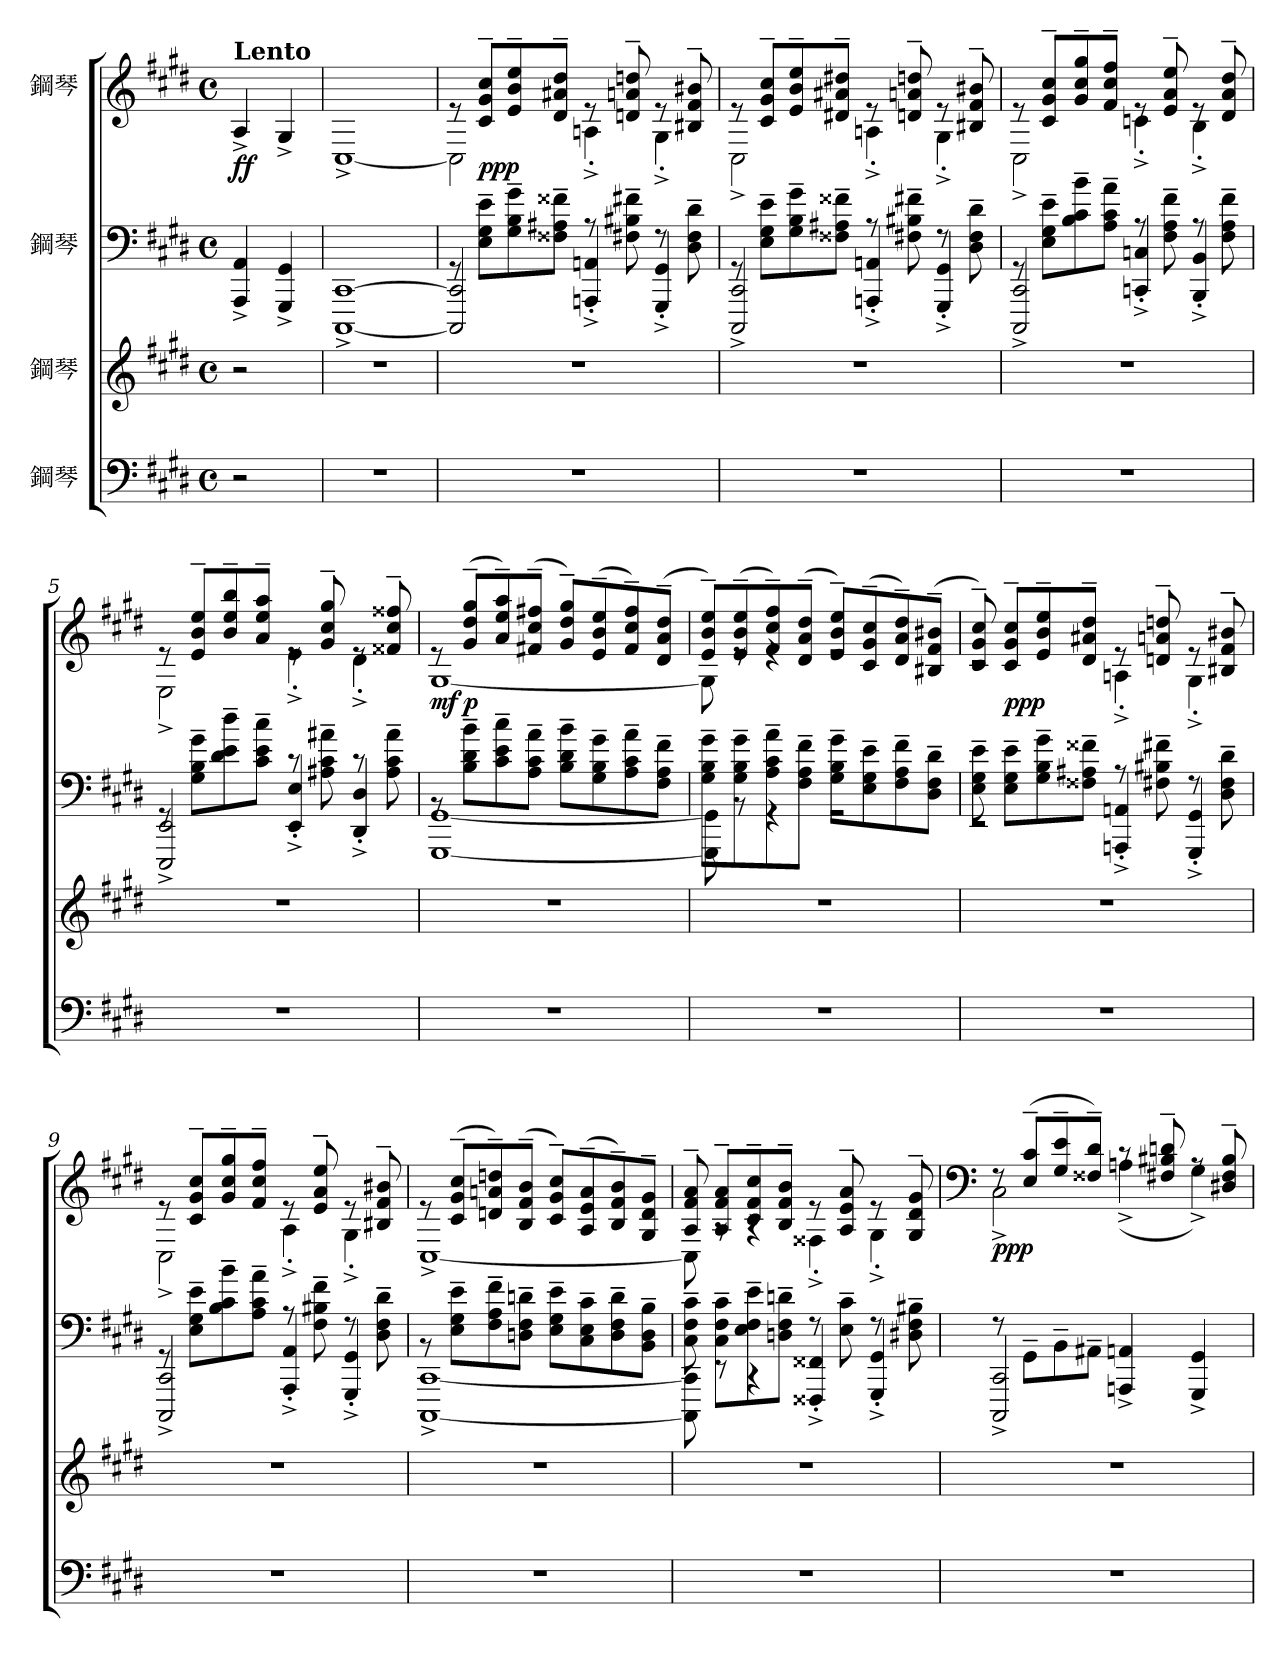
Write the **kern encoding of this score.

**kern	**kern	**kern	**kern	**dynam
*part4	*part3	*part2	*part1	*part1
*staff4	*staff3	*staff2	*staff1	*staff1
*I"鋼琴	*I"鋼琴	*I"鋼琴	*I"鋼琴	*
*clefF4	*clefG2	*clefF4	*clefG2	*
*k[f#c#g#d#]	*k[f#c#g#d#]	*k[f#c#g#d#]	*k[f#c#g#d#]	*
*M4/4	*M4/4	*M4/4	*M4/4	*
*met(c)	*met(c)	*met(c)	*met(c)	*
*MM48	*MM48	*MM48	*MM48	*
=	=	=	=	=
!	!	!	!LO:TX:a:B:t=Lento	!
!	!	!	!	!LO:DY:b
2r	2r	4AAA/^ 4AA/^	4A^/	ff
*	*	*	*MM42	*
.	.	4GGG#/^ 4GG#/^	4G#^/	.
=1	=1	=1	=1	=1
*	*	*	*MM50	*
1r	1r	[1CCC#^ [1CC#^	[1C#^	.
=2	=2	=2	=2	=2
*	*	*^	*^	*
1r	1r	8rGG	2CCC#/] 2CC#/]	8re	2C#\]	.
*	*	*	*	*MM52	*	*
!	!	!	!	!	!	!LO:DY:b
.	.	8E\~ 8G#\~ 8e\~L	.	8c#/~ 8g#/~ 8cc#/~L	.	ppp
.	.	8G#\~ 8B\~ 8g#\~	.	8e/~ 8b/~ 8ee/~	.	.
.	.	8F##X\~ 8A#X\~ 8f##X\~J	.	8d#/~ 8a#X/~ 8dd#/~J	.	.
*	*	*	*	*MM48	*	*
.	.	8r	4AAAn/'^ 4AAn/'^	8re	4An'^\	.
.	.	8F#X\~ 8B#X\~ 8f#X\~	.	8dn/~ 8an/~ 8ddn/~	.	.
*	*	*	*	*MM42	*	*
.	.	8r	4GGG#/'^ 4GG#/'^	8re	4G#'^\	.
.	.	8D#\~ 8F#\~ 8d#\~	.	8B#X/~ 8f#/~ 8b#X/~	.	.
=3	=3	=3	=3	=3	=3	=3
*	*	*	*	*MM36	*	*
1r	1r	8rGG	2CCC#/^ 2CC#/^	8re	2C#^\	.
*	*	*	*	*MM52	*	*
.	.	8E\~ 8G#\~ 8e\~L	.	8c#/~ 8g#/~ 8cc#/~L	.	.
.	.	8G#\~ 8B\~ 8g#\~	.	8e/~ 8b/~ 8ee/~	.	.
.	.	8F##X\~ 8A#X\~ 8f##X\~J	.	8d#X/~ 8a#X/~ 8dd#X/~J	.	.
*	*	*	*	*MM48	*	*
.	.	8r	4AAAn/'^ 4AAn/'^	8re	4An'^\	.
.	.	8F#X\~ 8B#X\~ 8f#X\~	.	8dn/~ 8an/~ 8ddn/~	.	.
*	*	*	*	*MM42	*	*
.	.	8r	4GGG#/'^ 4GG#/'^	8re	4G#'^\	.
.	.	8D#\~ 8F#\~ 8d#\~	.	8B#X/~ 8f#/~ 8b#X/~	.	.
!!LO:LB:g=z	!!
=4	=4	=4	=4	=4	=4	=4
*	*	*	*	*MM36	*	*
1r	1r	8rGG	2CCC#/^ 2CC#/^	8re	2C#^\	.
*	*	*	*	*MM52	*	*
.	.	8E\~ 8G#\~ 8e\~L	.	8c#/~ 8g#/~ 8cc#/~L	.	.
.	.	8B\~ 8c#\~ 8b\~	.	8g#/~ 8cc#/~ 8gg#/~	.	.
.	.	8A\~ 8c#\~ 8a\~J	.	8f#/~ 8cc#/~ 8ff#/~J	.	.
*	*	*	*	*MM48	*	*
.	.	8r	4CCn/'^ 4Cn/'^	8re	4cn'^\	.
.	.	8F#\~ 8A\~ 8f#\~	.	8e/~ 8a/~ 8ee/~	.	.
*	*	*	*	*MM42	*	*
.	.	8r	4BBB/'^ 4BB/'^	8re	4B'^\	.
.	.	8F#\~ 8A\~ 8f#\~	.	8d#/~ 8a/~ 8dd#/~	.	.
=5	=5	=5	=5	=5	=5	=5
*	*	*	*	*MM36	*	*
1r	1r	8rGG	2EEE/^ 2EE/^	8re	2E^\	.
*	*	*	*	*MM52	*	*
.	.	8G#\~ 8B\~ 8g#\~L	.	8e/~ 8b/~ 8ee/~L	.	.
.	.	8d#\~ 8e\~ 8dd#\~	.	8b/~ 8ee/~ 8bb/~	.	.
.	.	8c#\~ 8e\~ 8cc#\~J	.	8a/~ 8ee/~ 8aa/~J	.	.
*	*	*	*	*MM48	*	*
.	.	8r	4EE/'^ 4E/'^	8re	4e'^\	.
.	.	8A#X\~ 8c#\~ 8a#X\~	.	8g#/~ 8cc#/~ 8gg#/~	.	.
*	*	*	*	*MM42	*	*
.	.	8r	4DD#/'^ 4D#/'^	8re	4d#'^\	.
.	.	8A#\~ 8c#\~ 8a#\~	.	8f##X/~ 8cc#/~ 8ff##X/~	.	.
=6	=6	=6	=6	=6	=6	=6
*	*	*	*	*MM36	*	*
!	!	!	!	!	!	!LO:DY:b
1r	1r	8rBB	[1GGG# [1GG#	8re	[1G#	mf
*	*	*	*	*MM42	*	*
!	!	!	!	!	!	!LO:DY:b
.	.	8B\~ 8d#\~ 8b\~L	.	(>8g#/~ 8dd#/~ 8gg#/~L	.	p
*	*	*	*	*MM48	*	*
.	.	8c#\~ 8e\~ 8cc#\~	.	8a/~ 8ee/~ 8aa/~)	.	.
*	*	*	*	*MM56	*	*
.	.	8A\~ 8c#\~ 8a\~J	.	(>8f#X/~ 8cc#/~ 8ff#X/~J	.	.
.	.	8B\~ 8d#\~ 8b\~L	.	8g#/~ 8dd#/~ 8gg#/~L)	.	.
*	*	*	*	*MM60	*	*
.	.	8G#\~ 8B\~ 8g#\~	.	(>8e/~ 8b/~ 8ee/~	.	.
.	.	8A\~ 8c#\~ 8a\~	.	8f#/~ 8cc#/~ 8ff#/~)	.	.
.	.	8F#\~ 8A\~ 8f#\~J	.	(>8d#/~ 8a/~ 8dd#/~J	.	.
!!LO:LB:g=z	!!
=7	=7	=7	=7	=7	=7	=7
*	*	*	*	*MM48	*	*
1r	1r	8G#\~ 8B\~ 8g#\~L	8GGG#\] 8GG#\]	8e/~ 8b/~ 8ee/~L)	8G#\]	.
*	*	*	*	*MM56	*	*
.	.	8G#\~ 8B\~ 8g#\~	8rBB	(>8e/~ 8b/~ 8ee/~	8re	.
*	*	*	*	*MM60	*	*
.	.	8A\~ 8c#\~ 8a\~	4rGG	8f#/~ 8cc#/~ 8ff#/~)	4re	.
.	.	8F#\~ 8A\~ 8f#\~J	.	(>8d#/~ 8a/~ 8dd#/~J	.	.
*	*	*	*	*MM56	*	*
.	.	8G#\~ 8B\~ 8g#\~L	2rGG	8e/~ 8b/~ 8ee/~L)	2re	.
.	.	8E\~ 8G#\~ 8e\~	.	(>8c#/~ 8g#/~ 8cc#/~	.	.
*	*	*	*	*MM48	*	*
.	.	8F#\~ 8A\~ 8f#\~	.	8d#/~ 8a/~ 8dd#/~)	.	.
.	.	8D#\~ 8F#\~ 8d#\~J	.	(>8B#X/~ 8f#/~ 8b#X/~J	.	.
=8	=8	=8	=8	=8	=8	=8
*	*	*	*	*MM36	*	*
1r	1r	8E\~ 8G#\~ 8e\~	2rEE	8c#/~ 8g#/~ 8cc#/~)	2rc	.
*	*	*	*	*MM52	*	*
!	!	!	!	!	!	!LO:DY:b
.	.	8E\~ 8G#\~ 8e\~L	.	8c#/~ 8g#/~ 8cc#/~L	.	ppp
.	.	8G#\~ 8B\~ 8g#\~	.	8e/~ 8b/~ 8ee/~	.	.
.	.	8F##X\~ 8A#X\~ 8f##X\~J	.	8d#/~ 8a#X/~ 8dd#/~J	.	.
*	*	*	*	*MM48	*	*
.	.	8r	4AAAn/'^ 4AAn/'^	8re	4An'^\	.
.	.	8F#X\~ 8B#X\~ 8f#X\~	.	8dn/~ 8an/~ 8ddn/~	.	.
*	*	*	*	*MM42	*	*
.	.	8r	4GGG#/'^ 4GG#/'^	8re	4G#'^\	.
.	.	8D#\~ 8F#\~ 8d#\~	.	8B#X/~ 8f#/~ 8b#X/~	.	.
=9	=9	=9	=9	=9	=9	=9
*	*	*	*	*MM36	*	*
1r	1r	8rGG	2CCC#/^ 2CC#/^	8re	2C#^\	.
*	*	*	*	*MM52	*	*
.	.	8E\~ 8G#\~ 8e\~L	.	8c#/~ 8g#/~ 8cc#/~L	.	.
.	.	8B\~ 8c#\~ 8b\~	.	8g#/~ 8cc#/~ 8gg#/~	.	.
.	.	8A\~ 8c#\~ 8a\~J	.	8f#/~ 8cc#/~ 8ff#/~J	.	.
*	*	*	*	*MM48	*	*
.	.	8r	4AAA/'^ 4AA/'^	8re	4A'^\	.
.	.	8F#\~ 8B#X\~ 8f#\~	.	8e/~ 8a/~ 8ee/~	.	.
*	*	*	*	*MM42	*	*
.	.	8r	4GGG#/'^ 4GG#/'^	8re	4G#'^\	.
.	.	8D#\~ 8F#\~ 8d#\~	.	8B#X/~ 8f#/~ 8b#X/~	.	.
!!LO:LB:g=z	!!
=10	=10	=10	=10	=10	=10	=10
*	*	*	*	*MM36	*	*
1r	1r	8rBB	[1CCC#^ [1CC#^	8re	[1C#^	.
*	*	*	*	*MM42	*	*
.	.	8E\~ 8G#\~ 8e\~L	.	(>8c#/~ 8g#/~ 8cc#/~L	.	.
*	*	*	*	*MM48	*	*
.	.	8F#\~ 8A\~ 8f#\~	.	8dn/~ 8an/~ 8ddn/~)	.	.
*	*	*	*	*MM56	*	*
.	.	8Dn\~ 8F#\~ 8dn\~J	.	(>8B/~ 8f#/~ 8b/~J	.	.
.	.	8E\~ 8G#\~ 8e\~L	.	8c#/~ 8g#/~ 8cc#/~L)	.	.
*	*	*	*	*MM60	*	*
.	.	8C#\~ 8E\~ 8c#\~	.	(>8A/~ 8e/~ 8a/~	.	.
.	.	8D\~ 8F#\~ 8d\~	.	8B/~ 8f#/~ 8b/~)	.	.
.	.	8BB\~ 8D\~ 8B\~J	.	8G#/~ 8d/~ 8g#/~J	.	.
=11	=11	=11	=11	=11	=11	=11
*	*	*	*	*MM48	*	*
1r	1r	8C#\~ 8F#\~ 8c#\~	8CCC#\] 8CC#\]	8A/~ 8f#/~ 8a/~	8C#\]	.
*	*	*	*	*MM56	*	*
.	.	8C#\~ 8F#\~ 8c#\~L	8rEE	8A/~ 8f#/~ 8a/~L	8rA	.
*	*	*	*	*MM48	*	*
.	.	8E\~ 8F#\~ 8e\~	4rCC	8c#/~ 8f#/~ 8cc#/~	4rA	.
.	.	8Dn\~ 8F#\~ 8dn\~J	.	8B/~ 8f#/~ 8b/~J	.	.
*	*	*	*	*MM48	*	*
.	.	8r	4FFF##X/'^ 4FF##X/'^	8re	4F##X'^\	.
.	.	8E\~ 8c#\~	.	8A/~ 8e/~ 8a/~	.	.
*	*	*	*	*MM42	*	*
.	.	8r	4GGG#/'^ 4GG#/'^	8re	4G#'^\	.
.	.	8D#X\~ 8F#\~ 8B#X\~	.	8G#/~ 8d#/~ 8g#/~	.	.
=12	=12	=12	=12	=12	=12	=12
*	*	*	*	*clefF4	*	*
*	*	*	*	*MM36	*	*
!	!	!	!	!	!	!LO:DY:b
1r	1r	8r	2CCC#/^ 2CC#/^	8rF	2C#^\	ppp
*	*	*	*	*MM52	*	*
.	.	8GG#~\L	.	(>8E/~ 8c#/~L	.	.
.	.	8BB~\	.	8G#/~ 8e/~	.	.
.	.	8AA#X~\J	.	8F##X/~ 8d#/~J)	.	.
*	*	*	*	*MM48	*	*
.	.	4AAAn/^ 4AAn/^	2ryy	8rc	(<4An^\	.
.	.	.	.	8F#X/~ 8B#X/~ 8dn/~	.	.
*	*	*	*	*MM42	*	*
.	.	4GGG#/^ 4GG#/^	.	8rA	4G#^\)	.
.	.	.	.	8D#X/~ 8F#/~ 8B#/~	.	.
*	*	*v	*v	*	*	*
*	*	*	*v	*v	*
=	=	=	=	=
*-	*-	*-	*-	*-
